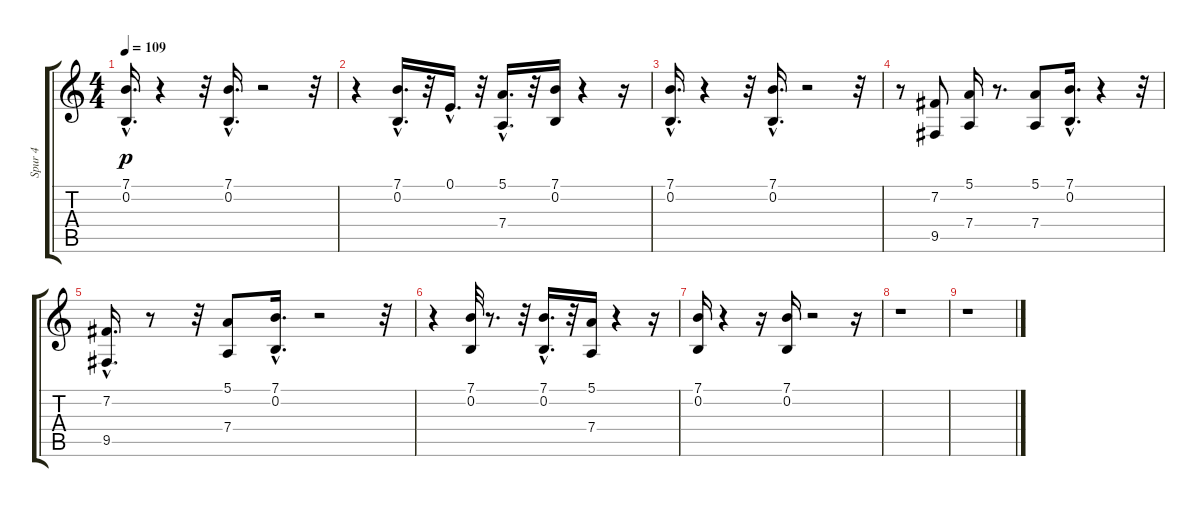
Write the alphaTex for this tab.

\track ("Spur 4" "Spur 4") {instrument acousticgrandpiano}
\staff {score tabs}
\tuning (E4 B3 G3 D3 A2 E2) {hide}
\ts (4 4)
\tempo 109
\clef g2
\ks c
(7.1 0.2{hac}).16{d dy p} r.4 r.32 (7.1{hac} 0.2).16{d} r.2 r.32 |
r.4 (7.1{hac} 0.2{hac}).16{d} r.32 0.1{hac}.16{d} r.32 (5.1{hac} 7.4{hac}).16{d} r.32 (7.1 0.2).16 r.4 r.16 |
(7.1 0.2{hac}).16{d} r.4 r.32 (7.1{hac} 0.2).16{d} r.2 r.32 |
r.8 (7.2 9.5).8 (5.1 7.4).16 r.8{d} (5.1 7.4).8 (7.1 0.2{hac}).16{d} r.4 r.32 |
(7.2{hac} 9.5{hac}).16{d} r.8 r.32 (5.1 7.4).8 (7.1{hac} 0.2{hac}).16{d} r.2 r.32 |
r.4 (7.1 0.2).32 r.8{d} r.32 (7.1{hac} 0.2{hac}).16{d} r.32 (5.1 7.4).16 r.4 r.16 |
(7.1 0.2).16 r.4 r.16 (7.1 0.2).16 r.2 r.16 |
r.1 |
r.1
